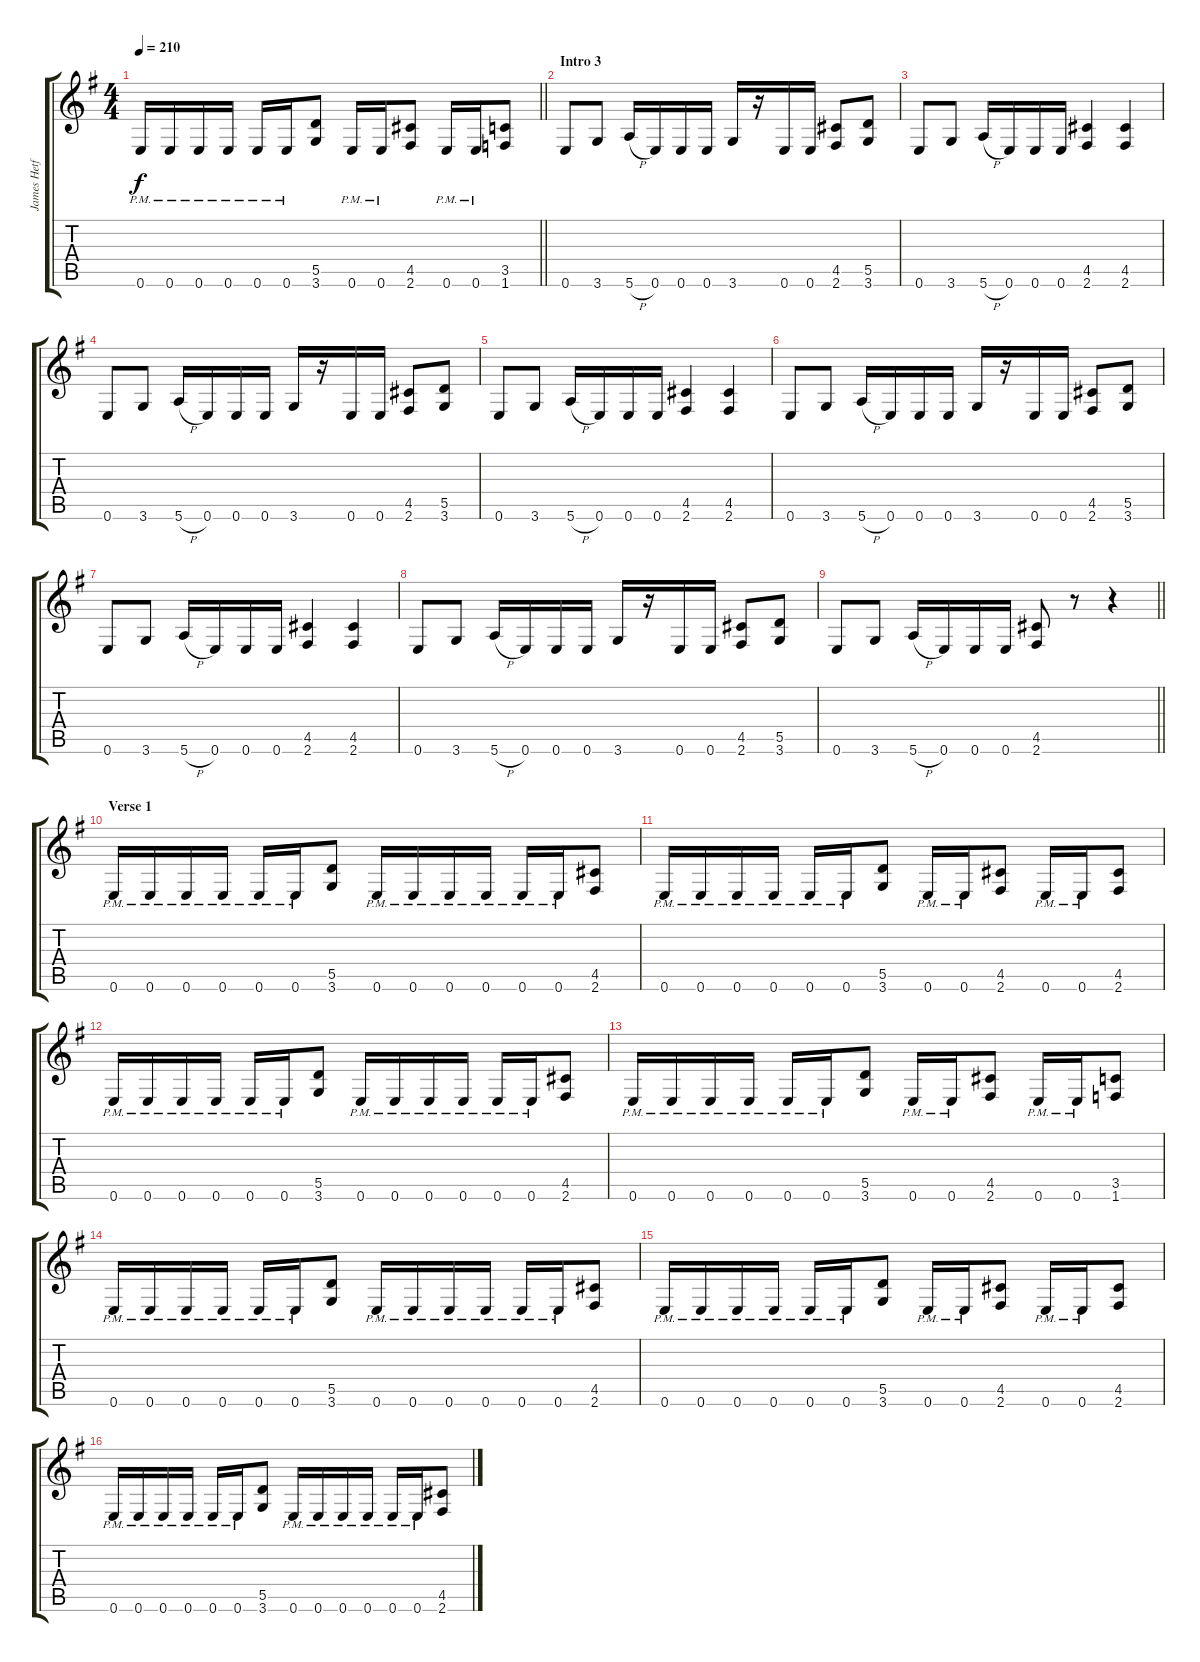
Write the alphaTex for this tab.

\track ("James Hetfield" "James Hetf") {instrument distortionguitar}
\staff {score tabs}
\tuning (E4 B3 G3 D3 A2 E2) {hide}
\ts (4 4)
\tempo 210
\clef g2
\barLineRight lightlight
\ks g
0.6{pm}.16{dy f} 0.6{pm}.16 0.6{pm}.16 0.6{pm}.16 0.6{pm}.16 0.6{pm}.16 (5.5 3.6).8 0.6{pm}.16 0.6{pm}.16 (4.5 2.6).8 0.6{pm}.16 0.6{pm}.16 (3.5 1.6).8 |
\section ("" "Intro 3")
0.6.8 3.6.8 5.6{h}.16 0.6.16 0.6.16 0.6.16 3.6.16 r.16 0.6.16 0.6.16 (4.5 2.6).8 (5.5 3.6).8 |
0.6.8 3.6.8 5.6{h}.16 0.6.16 0.6.16 0.6.16 (4.5 2.6).4 (4.5 2.6).4 |
0.6.8 3.6.8 5.6{h}.16 0.6.16 0.6.16 0.6.16 3.6.16 r.16 0.6.16 0.6.16 (4.5 2.6).8 (5.5 3.6).8 |
0.6.8 3.6.8 5.6{h}.16 0.6.16 0.6.16 0.6.16 (4.5 2.6).4 (4.5 2.6).4 |
0.6.8 3.6.8 5.6{h}.16 0.6.16 0.6.16 0.6.16 3.6.16 r.16 0.6.16 0.6.16 (4.5 2.6).8 (5.5 3.6).8 |
0.6.8 3.6.8 5.6{h}.16 0.6.16 0.6.16 0.6.16 (4.5 2.6).4 (4.5 2.6).4 |
0.6.8 3.6.8 5.6{h}.16 0.6.16 0.6.16 0.6.16 3.6.16 r.16 0.6.16 0.6.16 (4.5 2.6).8 (5.5 3.6).8 |
\barLineRight lightlight
0.6.8 3.6.8 5.6{h}.16 0.6.16 0.6.16 0.6.16 (4.5 2.6).8 r.8 r.4 |
\section ("" "Verse 1")
0.6{pm}.16 0.6{pm}.16 0.6{pm}.16 0.6{pm}.16 0.6{pm}.16 0.6{pm}.16 (5.5 3.6).8 0.6{pm}.16 0.6{pm}.16 0.6{pm}.16 0.6{pm}.16 0.6{pm}.16 0.6{pm}.16 (4.5 2.6).8 |
0.6{pm}.16 0.6{pm}.16 0.6{pm}.16 0.6{pm}.16 0.6{pm}.16 0.6{pm}.16 (5.5 3.6).8 0.6{pm}.16 0.6{pm}.16 (4.5 2.6).8 0.6{pm}.16 0.6{pm}.16 (4.5 2.6).8 |
0.6{pm}.16 0.6{pm}.16 0.6{pm}.16 0.6{pm}.16 0.6{pm}.16 0.6{pm}.16 (5.5 3.6).8 0.6{pm}.16 0.6{pm}.16 0.6{pm}.16 0.6{pm}.16 0.6{pm}.16 0.6{pm}.16 (4.5 2.6).8 |
0.6{pm}.16 0.6{pm}.16 0.6{pm}.16 0.6{pm}.16 0.6{pm}.16 0.6{pm}.16 (5.5 3.6).8 0.6{pm}.16 0.6{pm}.16 (4.5 2.6).8 0.6{pm}.16 0.6{pm}.16 (3.5 1.6).8 |
0.6{pm}.16 0.6{pm}.16 0.6{pm}.16 0.6{pm}.16 0.6{pm}.16 0.6{pm}.16 (5.5 3.6).8 0.6{pm}.16 0.6{pm}.16 0.6{pm}.16 0.6{pm}.16 0.6{pm}.16 0.6{pm}.16 (4.5 2.6).8 |
0.6{pm}.16 0.6{pm}.16 0.6{pm}.16 0.6{pm}.16 0.6{pm}.16 0.6{pm}.16 (5.5 3.6).8 0.6{pm}.16 0.6{pm}.16 (4.5 2.6).8 0.6{pm}.16 0.6{pm}.16 (4.5 2.6).8 |
0.6{pm}.16 0.6{pm}.16 0.6{pm}.16 0.6{pm}.16 0.6{pm}.16 0.6{pm}.16 (5.5 3.6).8 0.6{pm}.16 0.6{pm}.16 0.6{pm}.16 0.6{pm}.16 0.6{pm}.16 0.6{pm}.16 (4.5 2.6).8
